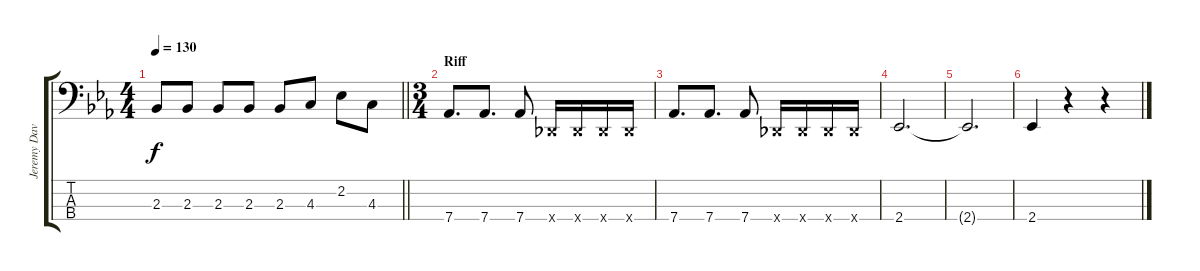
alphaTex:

\track ("Jeremy Davis (Bass)" "Jeremy Dav") {instrument electricbasspick}
\staff {score tabs}
\tuning (Gb2 Db2 Ab1 Db1) {hide}
\ts (4 4)
\tempo 130
\clef f4
\barLineRight lightlight
\ks eb
2.3.8{dy f} 2.3.8 2.3.8 2.3.8 2.3.8 4.3.8 2.2.8 4.3.8 |
\ts (3 4)
\section ("" "Riff")
7.4.8{d} 7.4.8{d} 7.4.8 0.4{x}.16 0.4{x}.16 0.4{x}.16 0.4{x}.16 |
7.4.8{d} 7.4.8{d} 7.4.8 0.4{x}.16 0.4{x}.16 0.4{x}.16 0.4{x}.16 |
2.4.2{d} |
2.4{t}.2{d} |
2.4.4 r.4 r.4
